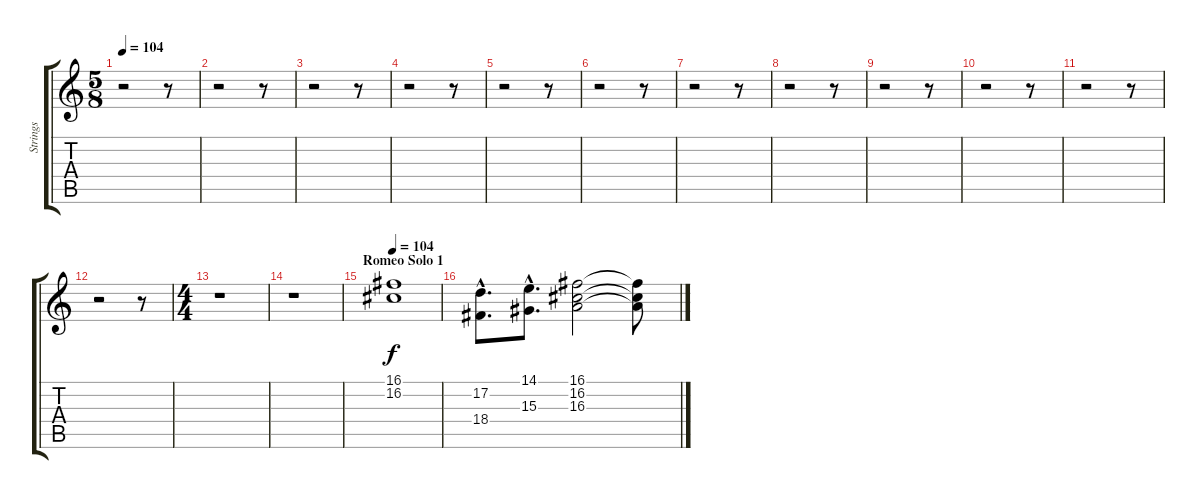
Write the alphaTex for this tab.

\track ("Strings" "Strings") {instrument stringensemble1}
\staff {score tabs}
\tuning (D4 A3 F3 C3 G2 D2) {hide}
\ts (5 8)
\tempo 104
\clef g2
\ks c
r.2{dy f} r.8 |
r.2 r.8 |
r.2 r.8 |
r.2 r.8 |
r.2 r.8 |
r.2 r.8 |
r.2 r.8 |
r.2 r.8 |
r.2 r.8 |
r.2 r.8 |
r.2 r.8 |
r.2 r.8 |
\ts (4 4)
r.1 |
r.1 |
\section ("" "Romeo Solo 1")
\tempo 104
(16.1 16.2).1{volume 9 balance 5} |
(17.2{hac} 18.4{hac}).8{d} (14.1{hac} 15.3{hac}).8{d} (16.1 16.2 16.3).2 (16.1{t} 16.2{t} 16.3{t}).8
